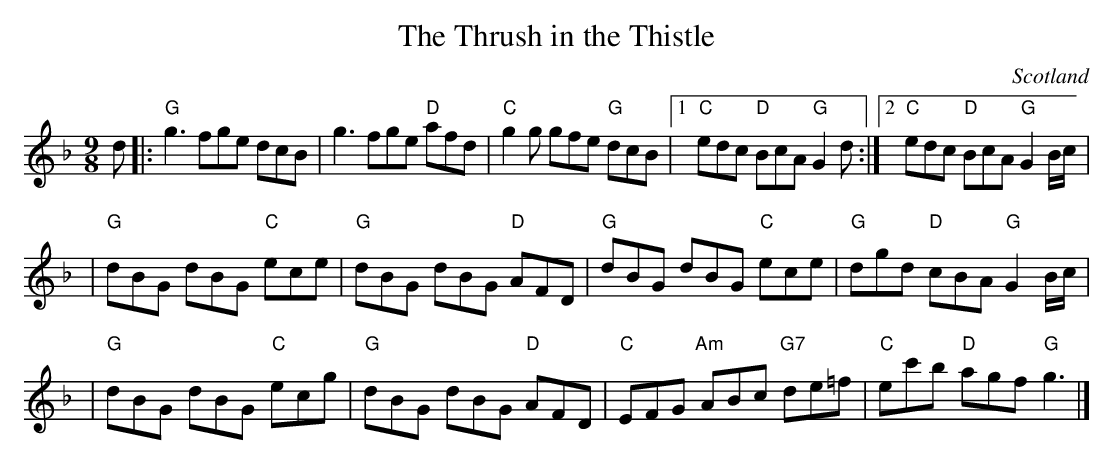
X:1
T:The Thrush in the Thistle
O:Scotland
K:F
M:9/8
L:1/8
d \
|: "G" g3 fge dcB | g3 fge "D" afd | "C" g2g gfe "G" dcB |[1 "C" edc "D" BcA "G" G2d :|[2 "C" edc "D" BcA "G" G2B/c/ |
| "G" dBG dBG "C" ece | "G" dBG dBG "D" AFD | "G" dBG dBG "C" ece | "G" dgd "D" cBA "G" G2B/c/ |
| "G" dBG dBG "C" ecg | "G" dBG dBG "D" AFD | "C" EFG "Am" ABc "G7" de=f | "C" ec'b "D" agf "G" g3 |]
